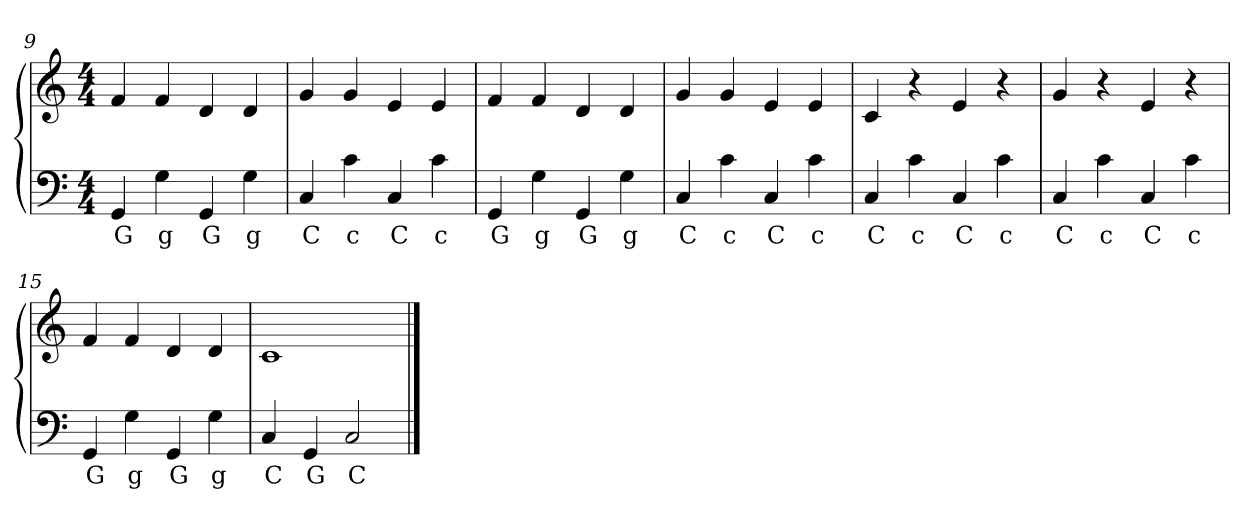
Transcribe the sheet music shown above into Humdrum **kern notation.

**kern	**text	**kern
*part2	*part2	*part1
*staff2	*staff2	*staff1
!!LO:LB:g=z
*clefF4	*	*clefG2
*k[]	*	*k[]
*C:	*	*C:
*M4/4	*	*M4/4
=9	=9	=9
!	!LO:LY:b:color=#000000	!
4GGi/	G	4fi/
!	!LO:LY:b:color=#000000	!
4Gi\	g	4fi/
!	!LO:LY:b:color=#000000	!
4GGi/	G	4di/
!	!LO:LY:b:color=#000000	!
4Gi\	g	4di/
=10	=10	=10
!	!LO:LY:b:color=#000000	!
4Ci/	C	4gi/
!	!LO:LY:b:color=#000000	!
4ci\	c	4gi/
!	!LO:LY:b:color=#000000	!
4Ci/	C	4ei/
!	!LO:LY:b:color=#000000	!
4ci\	c	4ei/
=11	=11	=11
!	!LO:LY:b:color=#000000	!
4GGi/	G	4fi/
!	!LO:LY:b:color=#000000	!
4Gi\	g	4fi/
!	!LO:LY:b:color=#000000	!
4GGi/	G	4di/
!	!LO:LY:b:color=#000000	!
4Gi\	g	4di/
=12	=12	=12
!	!LO:LY:b:color=#000000	!
4Ci/	C	4gi/
!	!LO:LY:b:color=#000000	!
4ci\	c	4gi/
!	!LO:LY:b:color=#000000	!
4Ci/	C	4ei/
!	!LO:LY:b:color=#000000	!
4ci\	c	4ei/
!!LO:LB:g=z
=13	=13	=13
!	!LO:LY:b:color=#000000	!
4Ci/	C	4ci/
!	!LO:LY:b:color=#000000	!
4ci\	c	4r
!	!LO:LY:b:color=#000000	!
4Ci/	C	4ei/
!	!LO:LY:b:color=#000000	!
4ci\	c	4r
=14	=14	=14
!	!LO:LY:b:color=#000000	!
4Ci/	C	4gi/
!	!LO:LY:b:color=#000000	!
4ci\	c	4r
!	!LO:LY:b:color=#000000	!
4Ci/	C	4ei/
!	!LO:LY:b:color=#000000	!
4ci\	c	4r
=15	=15	=15
!	!LO:LY:b:color=#000000	!
4GGi/	G	4fi/
!	!LO:LY:b:color=#000000	!
4Gi\	g	4fi/
!	!LO:LY:b:color=#000000	!
4GGi/	G	4di/
!	!LO:LY:b:color=#000000	!
4Gi\	g	4di/
=16	=16	=16
!	!LO:LY:b:color=#000000	!
4Ci/	C	1ci
!	!LO:LY:b:color=#000000	!
4GGi/	G	.
!	!LO:LY:b:color=#000000	!
2Ci/	C	.
==	==	==
*-	*-	*-
